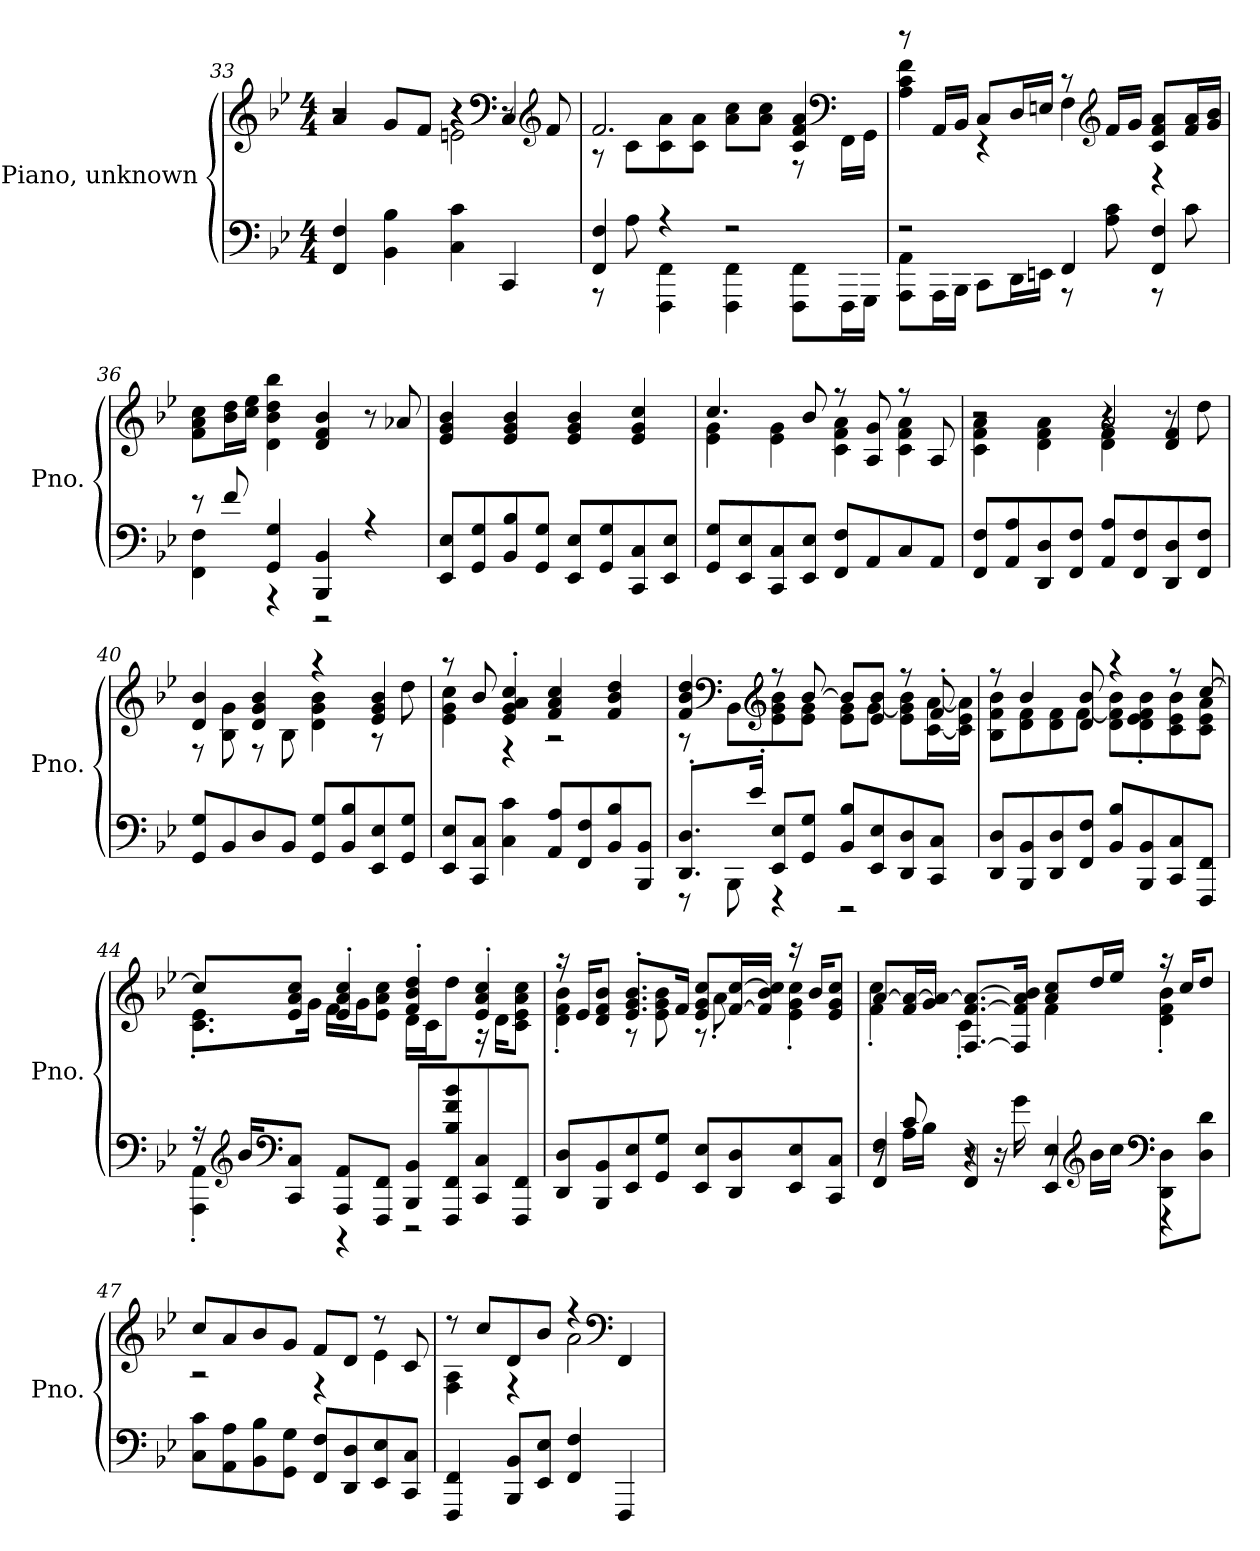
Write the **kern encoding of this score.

**kern	**kern
*part1	*part1
*staff2	*staff1
*I"Piano, unknown	*
*I'Pno.	*
*clefF4	*clefG2
*k[b-e-]	*k[b-e-]
*M4/4	*M4/4
=33	=33
*	*^
*	*	*^
4FF/ 4F/	4a/	2r	2r
4BB-\ 4B-\	8g/L	.	.
.	8f/J	.	.
4C\ 4c\	4r	2en\	4r
*	*clefF4	*	*
4CC/	8r	.	4C/
*	*clefG2	*	*
.	8f/	.	.
*	*	*v	*v
=34	=34	=34
*^	*	*
4FF/ 4F/	8r	2.f/	8r
.	8A\	.	8c\L
4r	4FFF\ 4FF\	.	8c\ 8a\
.	.	.	8c\ 8a\J
2r	4FFF\ 4FF\	.	8a\ 8cc\L
.	.	.	8a\ 8cc\J
.	8FFF\ 8FF\L	4c/ 4f/ 4a/	8r
*	*	*clefF4	*
.	16FFF\L	.	16FF\LL
.	16GGG\JJ	.	16GG\JJ
!!LO:LB:g=z	!!
=35	=35	=35	=35
2r	8AAA\ 8AA\L	8r	4A\ 4c\ 4f\
.	16AAA\L	16AA/LL	.
.	16BBB-\JJ	16BB-/JJ	.
.	8CC\L	8C/L	4r
.	16DD\L	16D/L	.
.	16EEn\JJ	16En/JJ	.
4FF/	8r	8r	4F\
*	*	*clefG2	*
.	8A\ 8c\	16f/LL	.
.	.	16g/JJ	.
4FF/ 4F/	8r	8c/ 8f/ 8a/L	4r
.	8c\	16f/ 16a/L	.
.	.	16g/ 16b-/JJ	.
*	*	*v	*v
=36	=36	=36
8r	4FF\ 4F\	8f\ 8a\ 8cc\L
8f/	.	16b-\ 16dd\L
.	.	16cc\ 16ee-\JJ
4GG/ 4G/	4r	4d\ 4b-\ 4dd\ 4bb-\
4BBB-/ 4BB-/	2r	4d/ 4f/ 4b-/
4r	.	8r
.	.	8a-X/
*v	*v	*
=37	=37
8EE-/ 8E-/L	4e-/ 4g/ 4b-/
8GG/ 8G/	.
8BB-/ 8B-/	4e-/ 4g/ 4b-/
8GG/ 8G/J	.
8EE-/ 8E-/L	4e-/ 4g/ 4b-/
8GG/ 8G/	.
8CC/ 8C/	4e-/ 4g/ 4cc/
8EE-/ 8E-/J	.
!!LO:LB:g=z
=38	=38
*	*^
8GG/ 8G/L	4.cc/	4e-\ 4g\
8EE-/ 8E-/	.	.
8CC/ 8C/	.	4e-\ 4g\
8EE-/ 8E-/J	8b-/	.
8FF/ 8F/L	8r	4c\ 4f\ 4a\
8AA/	8A/ 8g/	.
8C/	8r	4c\ 4f\ 4a\
8AA/J	8A/	.
=39	=39	=39
*	*	*^
8FF/ 8F/L	2r	4c\ 4f\ 4a\	2r
8AA/ 8A/	.	.	.
8DD/ 8D/	.	4d\ 4f\ 4a\	.
8FF/ 8F/J	.	.	.
8AA/ 8A/L	2a/	4d\ 4f\	4r
8FF/ 8F/	.	.	.
8DD/ 8D/	.	8r	4d/ 4f/
8FF/ 8F/J	.	8dd\	.
*	*	*v	*v
=40	=40	=40
8GG/ 8G/L	4d/ 4b-/	8r
8BB-/	.	8B-\ 8g\
8D/	4d/ 4g/ 4b-/	8r
8BB-/J	.	8B-\
8GG/ 8G/L	4r	4d\ 4g\ 4b-\
8BB-/ 8B-/	.	.
8EE-/ 8E-/	4e-/ 4g/ 4b-/	8r
8GG/ 8G/J	.	8dd\
=41	=41	=41
8EE-/ 8E-/L	8r	4e-\ 4g\ 4cc\
8CC/ 8C/J	8b-/	.
4C\ 4c\	4e-/' 4g/' 4a/' 4cc/'	4r
8AA/ 8A/L	4f/ 4a/ 4cc/	2r
8FF/ 8F/	.	.
8BB-/ 8B-/	4f/ 4b-/ 4dd/	.
8BBB-/ 8BB-/J	.	.
!!LO:LB:g=z	!!
=42	=42	=42
*^	*	*
8.DD/' 8.D/'L	8r	4f/ 4b-/ 4dd/	8r
*	*	*clefF4	*
.	8BBB-\	.	8BB-\L
16e-'/Jk	.	.	.
*	*	*clefG2	*
8EE-/ 8E-/L	4r	8r	8e-\ 8g\ 8b-\
8GG/ 8G/J	.	[8b-/	8e-\ 8g\J
8BB-/ 8B-/L	2r	8b-/L]	8e-\ 8g\L
8EE-/ 8E-/	.	8e-/ 8b-/J	[8g\J
8DD/ 8D/	.	8r	8e-\ 8g\] 8b-\L
8CC/ 8C/J	.	8f'/	[16c\ [16a\L
.	.	.	16c\] 16e-\ 16a\]JJ
*v	*v	*	*
=43	=43	=43
8DD/ 8D/L	8r	8B-\ 8f\ 8b-\L
8BBB-/ 8BB-/	4b-/	8d\ 8f\
8DD/ 8D/	.	8d\ 8f\
8FF/ 8F/J	8d/ 8b-/	[8f\J
8BB-/ 8B-/L	4r	8d\ 8f\] 8b-\L
8BBB-/ 8BB-/	.	8d\' 8e-\' 8f\' 8b-\'
8CC/ 8C/	8r	8c\ 8e-\ 8b-\
8FFF/ 8FF/J	[8cc/	8c\ 8e-\ 8a\J
!!LO:LB:g=z	!!
=44	=44	=44
*^	*	*
16r	4AAA\' 4AA\'	8cc/L]	8.c\' 8.e-\'L
*clefG2	*	*	*
16b-/KL	.	.	.
*clefF4	*	*	*
8CC/ 8C/J	.	8e-/ 8a/ 8cc/J	.
.	.	.	16g\Jk
8AAA/ 8AA/L	4r	4e-/' 4a/' 4cc/'	16f\LL
.	.	.	16g\J
8FFF/ 8FF/J	.	.	8e-\ 8a\ 8cc\J
8BBB-/ 8BB-/L	2r	4f/' 4b-/' 4dd/'	16d\LL
.	.	.	16c\J
8FFF/ 8FF/ 8B-/ 8f/ 8b-/	.	.	8dd\J
8CC/ 8C/	.	4e-/' 4a/' 4cc/'	16r
.	.	.	16d\KL
8FFF/ 8FF/J	.	.	8c\ 8e-\ 8a\ 8cc\J
*v	*v	*	*
=45	=45	=45
8DD/ 8D/L	16r	4d\' 4f\' 4b-\'
.	16e-/KL	.
8BBB-/ 8BB-/	8d/ 8f/ 8b-/J	.
8EE-/ 8E-/	8.e-/' 8.g/' 8.b-/'L	8r
8GG/ 8G/J	.	8e-\ 8g\ 8b-\
.	16f/Jk	.
8EE-/ 8E-/L	8e-/ 8g/ 8cc/L	8r
8DD/ 8D/	[16f/ [16cc/L	8a'\
.	16f/] 16b-/ 16cc/]JJ	.
8EE-/ 8E-/	16r	4e-\' 4g\' 4cc\'
.	16b-/KL	.
8CC/ 8C/J	8e-/ 8g/ 8cc/J	.
!!LO:PB:g=z	!!
=46	=46	=46
*^	*	*
*	*^	*	*
8r	8r	4FF/ 4F/	[8a/L	4f\' 4cc\'
8c/	16A\LL	.	16f/ 16a/_L	.
.	16B-\JJ	.	16g/ 16a/_JJ	.
4r	8r	4FF/	[8.F/ [8.f/ 8.a/_L	4c'\
.	16r	.	.	.
.	16g\	.	16F/] 16f/] 16a/] 16b-/Jk	.
2r	8r	4EE-/ 4E-/	8a/ 8cc/L	4f\
*clefG2	*	*	*	*
.	16b-\LL	.	16dd/L	.
.	16cc\JJ	.	16ee-/JJ	.
*clefF4	*	*	*	*
.	8DD\ 8D\L	4r	16r	4d\' 4f\' 4b-\'
.	.	.	16cc/KL	.
.	8D\ 8d\J	.	8dd/J	.
*v	*v	*v	*	*
=47	=47	=47
8C\ 8c\L	8cc/L	2r
8AA\ 8A\	8a/	.
8BB-\ 8B-\	8b-/	.
8GG\ 8G\J	8g/J	.
8FF/ 8F/L	8f/L	4r
8DD/ 8D/	8d/J	.
8EE-/ 8E-/	8r	4e-\
8CC/ 8C/J	8c/	.
=48	=48	=48
4FFF/ 4FF/	8r	4F\ 4A\
.	8cc/L	.
8BBB-/ 8BB-/L	8d/	4r
8EE-/ 8E-/J	8b-/J	.
4FF/ 4F/	4r	2a\
*	*clefF4	*
4FFF/	4FF/	.
*	*v	*v
=	=
*-	*-
